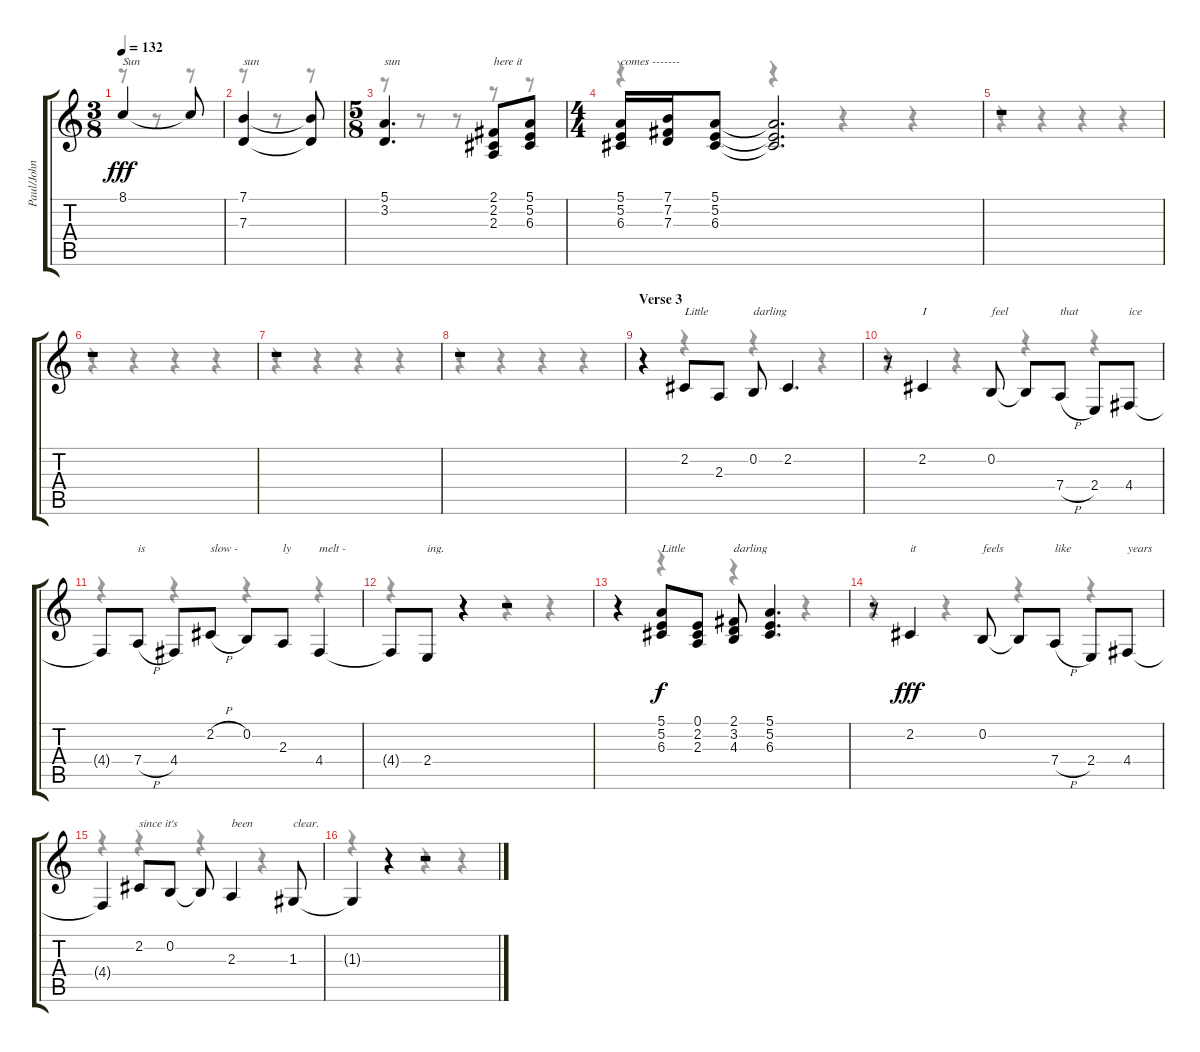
\track ("Paul/John (backing vocals)" "Paul/John ") {instrument tenorsax}
\staff {score tabs}
\tuning (E4 B3 G3 D3 A2 E2) {hide}
\voice
\ts (3 8)
\tempo 132
\clef g2
\ks c
8.1.4{txt "Sun" dy fff} 8.1{t}.8 |
(7.1 7.3).4{txt "sun"} (7.1{t} 7.3{t}).8 |
\ts (5 8)
(5.1 3.2).4{d txt "sun"} (2.1 2.2 2.3).8{txt "here it"} (5.1 5.2 6.3).8 |
\ts (4 4)
(5.1 5.2 6.3).16{txt "comes -------"} (7.1 7.2 7.3).16 (5.1 5.2 6.3).8 (5.1{t} 5.2{t} 6.3{t}).2{d} |
r.1 |
r.1 |
r.1 |
r.1 |
\section ("" "Verse 3")
r.4 2.2.8{txt "Little"} 2.3.8 0.2.8{txt "darling"} 2.2.4{d} |
r.8 2.2.4{txt "I"} 0.2.8{txt "feel"} 0.2{t}.8 7.4{h}.8{txt "that"} 2.4.8{txt " "} 4.4.8{txt "ice"} |
4.4{t}.8 7.4{h}.8{txt "is"} 4.4.8 2.2{h}.8{txt "slow -"} 0.2.8 2.3.8{txt "ly"} 4.4.4{txt "melt -"} |
4.4{t}.8 2.4.8{txt "ing."} r.4 r.2 |
r.4 (5.1 5.2 6.3).8{txt "Little" dy f} (0.1 2.2 2.3).8 (2.1 3.2 4.3).8{txt "darling"} (5.1 5.2 6.3).4{d} |
r.8 2.2.4{txt "it" dy fff} 0.2.8{txt "feels"} 0.2{t}.8 7.4{h}.8{txt "like"} 2.4.8 4.4.8{txt "years"} |
4.4{t}.4 2.2.8{txt "since it's"} 0.2.8 0.2{t}.8 2.3.4{txt "been"} 1.3.8{txt "clear."} |
1.3{t}.4 r.4 r.2
\voice
\clef g2
\ottava regular
\simile none
\ks c
r.8{dy f} r.8 r.8 |
r.8 r.8 r.8 |
r.8 r.8 r.8 r.8 r.8 |
r.4 r.4 r.4 r.4 |
r.4 r.4 r.4 r.4 |
r.4 r.4 r.4 r.4 |
r.4 r.4 r.4 r.4 |
r.4 r.4 r.4 r.4 |
r.4 r.4 r.4 r.4 |
r.4 r.4 r.4 r.4 |
r.4 r.4 r.4 r.4 |
r.4 r.4 r.4 r.4 |
r.4 r.4 r.4 r.4 |
r.4 r.4 r.4 r.4 |
r.4 r.4 r.4 r.4 |
r.4 r.4 r.4 r.4
